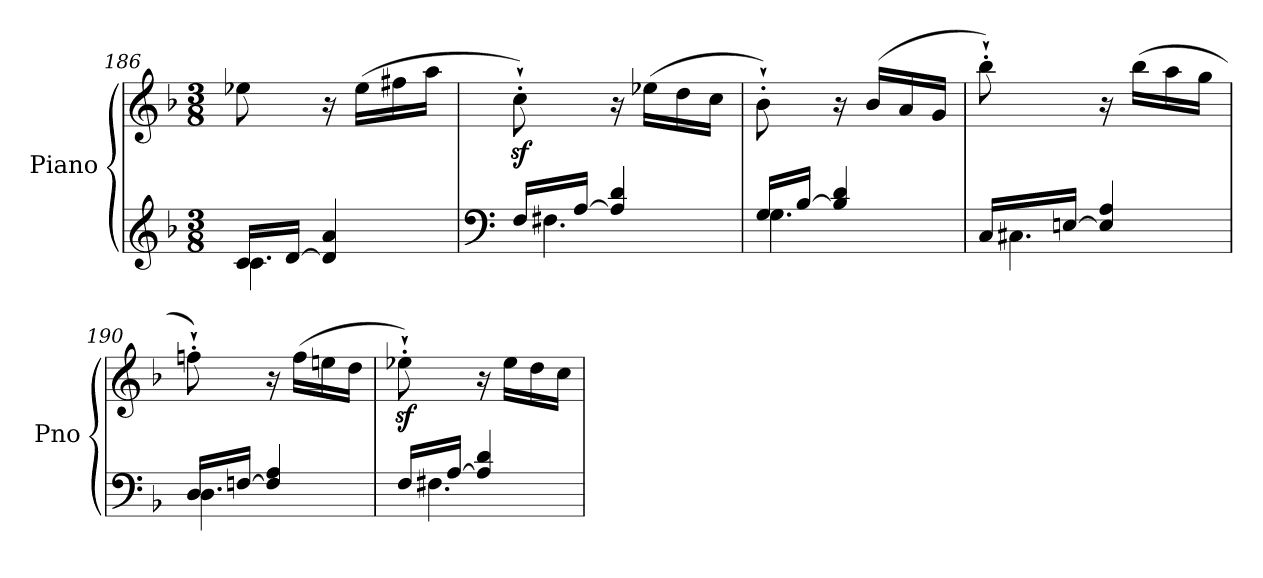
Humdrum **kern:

**kern	**kern
*part1	*part1
*staff2	*staff1
*I"Piano	*
*I'Pno	*
!!LO:LB:g=z
*clefG2	*clefG2
*k[b-]	*k[b-]
*M3/8	*M3/8
=186	=186
*^	*
16c/LL	4.c\	8ee-X\
[16d/JJ	.	.
4d/] 4a/	.	16r
.	.	(>16ee-\LL
.	.	16ff#X\
.	.	16aa\JJ
!!LO:LB:g=z
=187	=187	=187
*clefF4	*	*
16F/LL	4.F#X\	8ccz<'`\)
[16A/JJ	.	.
4A/] 4d/	.	16r
.	.	(>16ee-X\LL
.	.	16dd\
.	.	16cc\JJ
=188	=188	=188
16G/LL	4.G\	8b-'`\)
[16B-/JJ	.	.
4B-/] 4d/	.	16r
.	.	(<16b-/LL
.	.	16a/
.	.	16g/JJ
=189	=189	=189
16C/LL	4.C#X\	8bb-'`\)
[16En/JJ	.	.
4E/] 4A/	.	16r
.	.	(>16bb-\LL
.	.	16aa\
.	.	16gg\JJ
=190	=190	=190
16D/LL	4.D\	8ffn'`\)
[16Fn/JJ	.	.
4F/] 4A/	.	16r
.	.	(>16ff\LL
.	.	16een\
.	.	16dd\JJ
=191	=191	=191
16F/LL	4.F#X\	8ee-Xz<'`\)
[16A/JJ	.	.
4A/] 4d/	.	16r
.	.	16ee-\LL
.	.	16dd\
.	.	16cc\JJ
*v	*v	*
=	=
*-	*-
